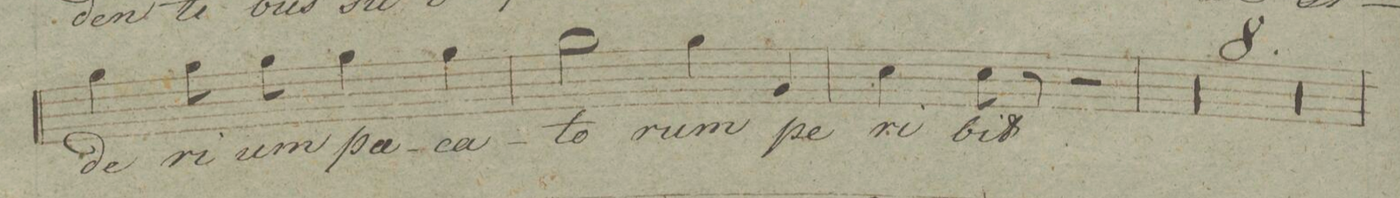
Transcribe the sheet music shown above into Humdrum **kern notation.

**kern	**text	**dynam
*I"Baſso.	*	*
*clefF4	*	*
*k[f#c#g#d#]	*	*
*met(c|)	*	*
*M2/2	*	*
4B\	-de-	.
8B\	-ri-	.
8B\	-um	.
4B\	pec-	.
4B\	-ca-	.
=83	=83	=83
2B\	-to-	.
4B\	-rum	.
4BB/	pe-	.
=84	=84	=84
4E\	-ri-	.
8E\	-bit	.
8r	.	.
2r	.	.
=85	=85	=85
00r	.	.
=86	=86	=86
=87	=87	=87
=88	=88	=88
=89	=89	=89
00r	.	.
=90	=90	=90
=91	=91	=91
=92	=92	=92
=93	=93	=93
*-	*-	*-
